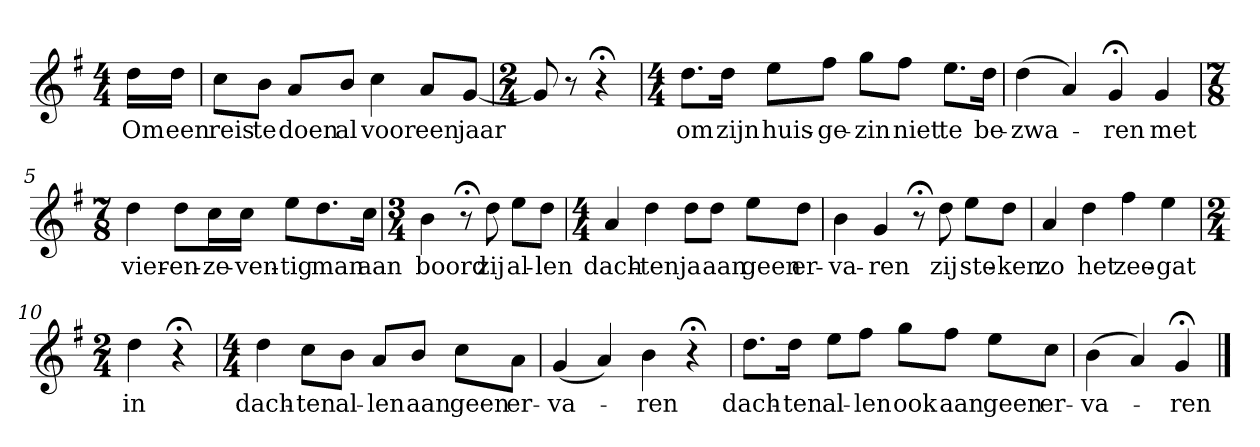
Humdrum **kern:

**kern	**text
*part1	*part1
*staff1	*staff1
*k[f#]	*
*G:	*
*M4/4	*
*MM120	*
=	=
16ddLL	Om
16ddJJ	een
=1	=1
8ccL	reis
8bJ	te
8aL	doen
8bJ	al
4cc	voor
8aL	een
[8gJ	jaar
=2	=2
*M2/4	*
8g]	.
8r	.
4r;<	.
=3	=3
*M4/4	*
8.ddL	om
16ddJk	zijn
8eeL	huis-
8ff#J	-ge-
8ggL	-zin
8ff#J	niet
8.eeL	te
16ddJk	be-
=4	=4
(4dd	-zwa-
4a)	.
4g;<	-ren
4g	met
=5	=5
*M7/8	*
4dd	vier-
8ddL	-en-
16ccL	-ze-
16ccJJ	-ven-
8eeL	-tig
8.dd	man
16ccJk	aan
=6	=6
*M3/4	*
4b	boord
8r;<	.
8dd	zij
8eeL	al-
8ddJ	-len
=7	=7
*M4/4	*
4a	dach-
4dd	-ten
8ddL	ja
8ddJ	aan
8eeL	geen
8ddJ	er-
=8	=8
4b	-va-
4g	-ren
8r;<	.
8dd	zij
8eeL	ste-
8ddJ	-ken
=9	=9
4a	zo
4dd	het
4ff#	zee-
4ee	-gat
=10	=10
*M2/4	*
4dd	in
4r;<	.
=11	=11
*M4/4	*
4dd	dach-
8ccL	-ten
8bJ	al-
8aL	-len
8bJ	aan
8ccL	geen
8aJ	er-
=12	=12
(4g	-va-
4a)	.
4b	-ren
4r;<	.
=13	=13
8.ddL	dach-
16ddJk	-ten
8eeL	al-
8ff#J	-len
8ggL	ook
8ff#J	aan
8eeL	geen
8ccJ	er-
=14	=14
(4b	-va-
4a)	.
4g;<	-ren
==	==
*-	*-
